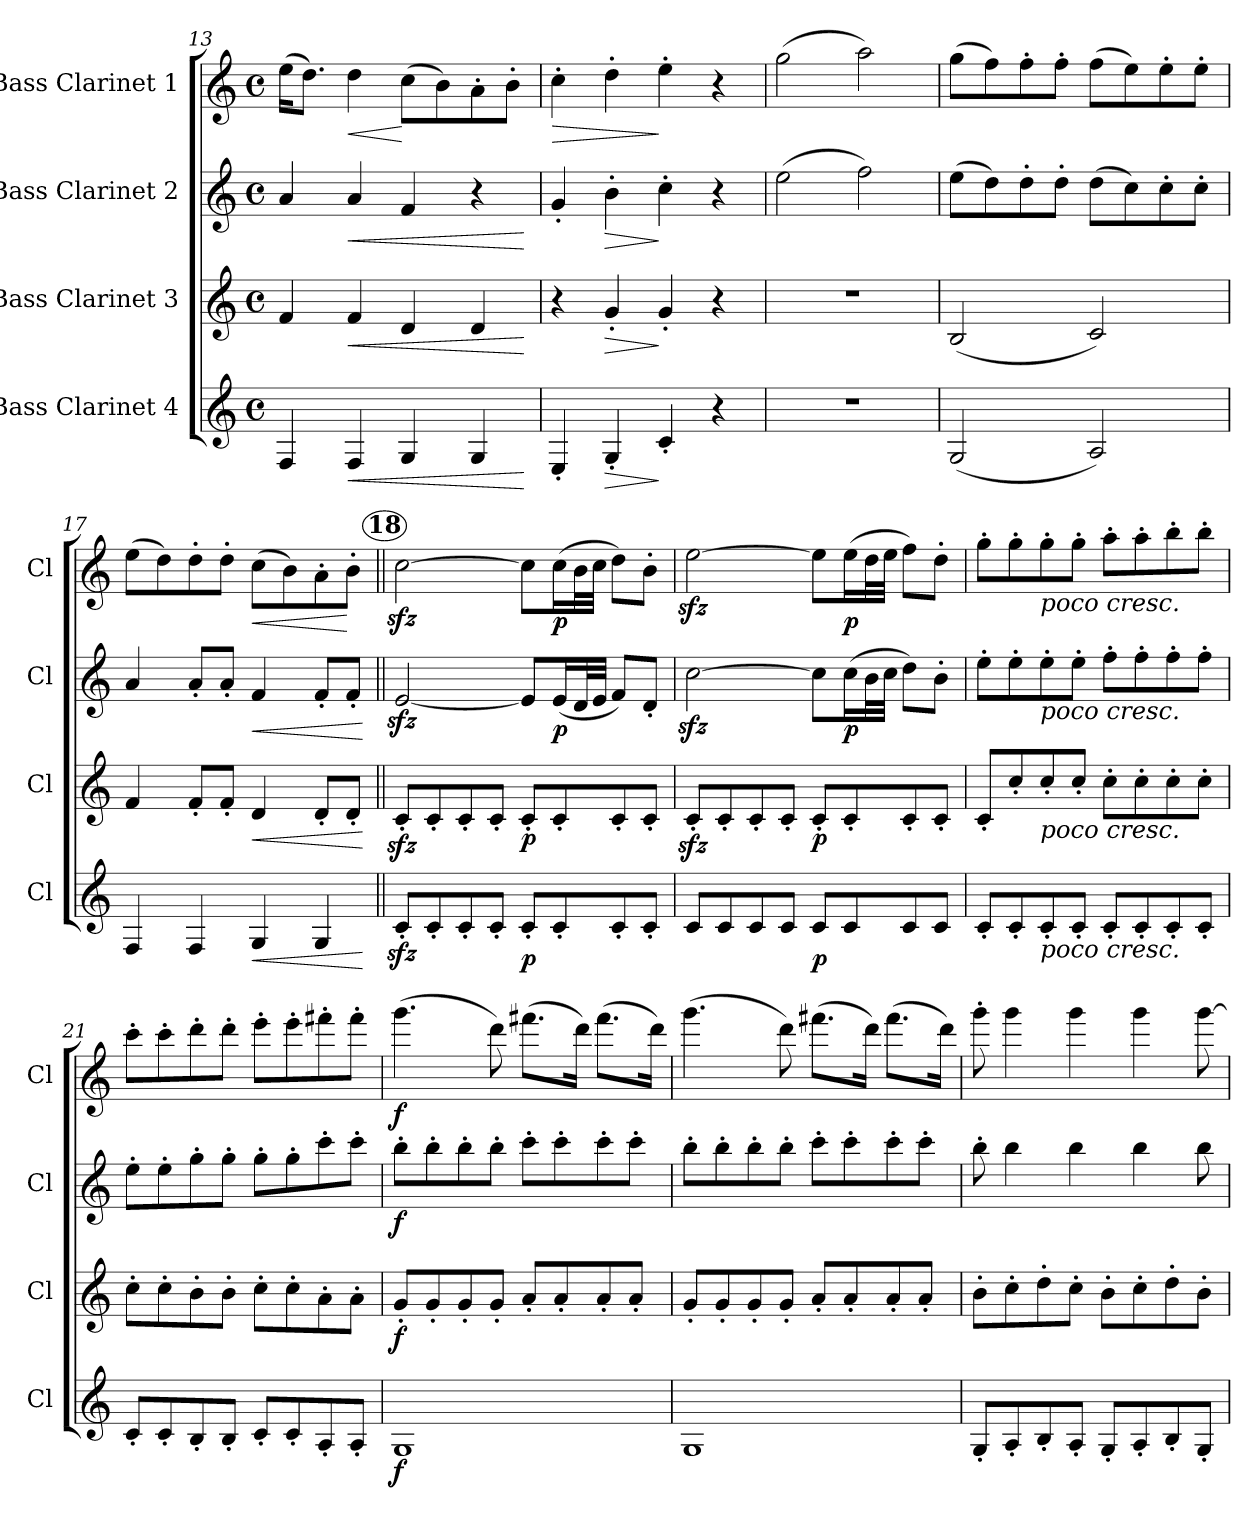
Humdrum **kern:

**kern	**dynam	**kern	**dynam	**kern	**dynam	**kern	**dynam
*part4	*part4	*part3	*part3	*part2	*part2	*part1	*part1
*staff4	*staff4	*staff3	*staff3	*staff2	*staff2	*staff1	*staff1
*I"Bass Clarinet 4	*	*I"Bass Clarinet 3	*	*I"Bass Clarinet 2	*	*I"Bass Clarinet 1	*
*I'Cl	*	*I'Cl	*	*I'Cl	*	*I'Cl	*
*clefG2	*	*clefG2	*	*clefG2	*	*clefG2	*
*ITrd1c2	*	*ITrd1c2	*	*ITrd1c2	*	*ITrd1c2	*
*k[b-e-]	*	*k[b-e-]	*	*k[b-e-]	*	*k[b-e-]	*
*B-:	*	*B-:	*	*B-:	*	*B-:	*
*M4/4	*	*M4/4	*	*M4/4	*	*M4/4	*
*met(c)	*	*met(c)	*	*met(c)	*	*met(c)	*
=13	=13	=13	=13	=13	=13	=13	=13
4E-</	.	4e-</	.	4g</	.	(>16dd\KL	.
.	.	.	.	.	.	8.cc\J)	.
!	!LO:HP:b	!	!LO:HP:b	!	!LO:HP:b	!	!LO:HP:b
4E-</	<	4e-</	<	4g</	<	4cc>\	<
4F</	.	4c</	.	4e-</	.	(>8b-\L	[
.	.	.	.	.	.	8a\)	.
4F</	.	4c</	.	4r	.	8g'>\	.
.	.	.	.	.	.	8a'>\J	.
.	[	.	[	.	[	.	.
=14	=14	=14	=14	=14	=14	=14	=14
!	!	!	!	!	!	!	!LO:HP:b
4D'</	.	4r	.	4f'</	.	4b-'>\	>
!	!LO:HP:b	!	!LO:HP:b	!	!LO:HP:b	!	!
4F'</	>	4f'</	>	4a'>\	>	4cc'>\	.
4B-'</	]	4f'</	]	4b-'>\	]	4dd'>\	]
4r	.	4r	.	4r	.	4r	.
=15	=15	=15	=15	=15	=15	=15	=15
1r	.	1r	.	(>2dd\	.	(>2ff\	.
.	.	.	.	2ee-\)	.	2gg\)	.
=16	=16	=16	=16	=16	=16	=16	=16
(<2F/	.	(<2A/	.	(>8dd\L	.	(>8ff\L	.
.	.	.	.	8cc\)	.	8ee-\)	.
.	.	.	.	8cc'>\	.	8ee-'>\	.
.	.	.	.	8cc'>\J	.	8ee-'>\J	.
2G/)	.	2B-/)	.	(>8cc\L	.	(>8ee-\L	.
.	.	.	.	8b-\)	.	8dd\)	.
.	.	.	.	8b-'>\	.	8dd'>\	.
.	.	.	.	8b-'>\J	.	8dd'>\J	.
=17	=17	=17	=17	=17	=17	=17	=17
4E-/	.	4e-/	.	4g/	.	(>8dd\L	.
.	.	.	.	.	.	8cc\)	.
4E-/	.	8e-'</L	.	8g'</L	.	8cc'>\	.
.	.	8e-'</J	.	8g'</J	.	8cc'>\J	.
!	!LO:HP:b	!	!LO:HP:b	!	!LO:HP:b	!	!LO:HP:b
4F/	<	4c/	<	4e-/	<	(>8b-\L	<
.	.	.	.	.	.	8a\)	.
4F/	.	8c'</L	.	8e-'</L	.	8g'>\	.
.	.	8c'</J	.	8e-'</J	.	8a'>\J	[
.	[	.	[	.	[	.	.
!!LO:PB:g=z
!!LO:REH:place=s1:a:B:enc=circle:fs=10.8:t=18
=18||	=18||	=18||	=18||	=18||	=18||	=18||	=18||
8B-zz<'</L	.	8B-zz<'</L	.	[2dzz</	.	[2b-zz<\	.
8B-'</	.	8B-'</	.	.	.	.	.
8B-'</	.	8B-'</	.	.	.	.	.
8B-'</J	.	8B-'</J	.	.	.	.	.
!	!LO:DY:b	!	!LO:DY:b	!	!	!	!
8B-'</L	p	8B-'</L	p	8d/L]	.	8b-\L]	.
!	!	!	!	!	!LO:DY:b	!	!LO:DY:b
8B-'</	.	8B-'</	.	(<16d/L	p	(>16b-\L	p
.	.	.	.	32c/L	.	32a\L	.
.	.	.	.	32d/JJJ	.	32b-\JJJ	.
8B-'</	.	8B-'</	.	8e-/L)	.	8cc\L)	.
8B-'</J	.	8B-'</J	.	8c'</J	.	8a'>\J	.
=19	=19	=19	=19	=19	=19	=19	=19
8B-/L	.	8B-zz<'</L	.	[2b-zz<\	.	[2ddzz<\	.
8B-/	.	8B-'</	.	.	.	.	.
8B-/	.	8B-'</	.	.	.	.	.
8B-/J	.	8B-'</J	.	.	.	.	.
!	!LO:DY:b	!	!LO:DY:b	!	!	!	!
8B-/L	p	8B-'</L	p	8b-\L]	.	8dd\L]	.
!	!	!	!	!	!LO:DY:b	!	!LO:DY:b
8B-/	.	8B-'</	.	(>16b-\L	p	(>16dd\L	p
.	.	.	.	32a\L	.	32cc\L	.
.	.	.	.	32b-\JJJ	.	32dd\JJJ	.
8B-/	.	8B-'</	.	8cc\L)	.	8ee-\L)	.
8B-/J	.	8B-'</J	.	8a'>\J	.	8cc'>\J	.
=20	=20	=20	=20	=20	=20	=20	=20
8B-'</L	.	8B-'</L	.	8dd'>\L	.	8ff'>\L	.
8B-'</	.	8b-'</	.	8dd'>\	.	8ff'>\	.
!	!	!	!	!	!	!LO:TX:b:i:t=poco cresc.	!
!	!	!	!	!LO:TX:b:i:t=poco cresc.	!	!	!
!	!	!LO:TX:b:i:t=poco cresc.	!	!	!	!	!
!LO:TX:b:i:t=poco cresc.	!	!	!	!	!	!	!
8B-'</	.	8b-'</	.	8dd'>\	.	8ff'>\	.
8B-'</J	.	8b-'</J	.	8dd'>\J	.	8ff'>\J	.
8B-'</L	.	8b-'>\L	.	8ee-'>\L	.	8gg'>\L	.
8B-'</	.	8b-'>\	.	8ee-'>\	.	8gg'>\	.
8B-'</	.	8b-'>\	.	8ee-'>\	.	8aa'>\	.
8B-'</J	.	8b-'>\J	.	8ee-'>\J	.	8aa'>\J	.
=21	=21	=21	=21	=21	=21	=21	=21
8B-'</L	.	8b-'>\L	.	8dd'>\L	.	8bb-'>\L	.
8B-'</	.	8b-'>\	.	8dd'>\	.	8bb-'>\	.
8A'</	.	8a'>\	.	8ff'>\	.	8ccc'>\	.
8A'</J	.	8a'>\J	.	8ff'>\J	.	8ccc'>\J	.
8B-'</L	.	8b-'>\L	.	8ff'>\L	.	8ddd'>\L	.
8B-'</	.	8b-'>\	.	8ff'>\	.	8ddd'>\	.
8G'</	.	8g'>\	.	8bb-'>\	.	8eeen'>\	.
8G'</J	.	8g'>\J	.	8bb-'>\J	.	8eee'>\J	.
=22	=22	=22	=22	=22	=22	=22	=22
!	!LO:DY:b	!	!LO:DY:b	!	!LO:DY:b	!	!LO:DY:b
1F	f	8f'</L	f	8aa'>\L	f	(>4.fff\	f
.	.	8f'</	.	8aa'>\	.	.	.
.	.	8f'</	.	8aa'>\	.	.	.
.	.	8f'</J	.	8aa'>\J	.	8ccc\)	.
.	.	8g'</L	.	8bb-'>\L	.	(>8.eeen\L	.
.	.	8g'</	.	8bb-'>\	.	.	.
.	.	.	.	.	.	16ccc\Jk)	.
.	.	8g'</	.	8bb-'>\	.	(>8.eee\L	.
.	.	8g'</J	.	8bb-'>\J	.	.	.
.	.	.	.	.	.	16ccc\Jk)	.
=23	=23	=23	=23	=23	=23	=23	=23
1F	.	8f'</L	.	8aa'>\L	.	(>4.fff\	.
.	.	8f'</	.	8aa'>\	.	.	.
.	.	8f'</	.	8aa'>\	.	.	.
.	.	8f'</J	.	8aa'>\J	.	8ccc\)	.
.	.	8g'</L	.	8bb-'>\L	.	(>8.eeen\L	.
.	.	8g'</	.	8bb-'>\	.	.	.
.	.	.	.	.	.	16ccc\Jk)	.
.	.	8g'</	.	8bb-'>\	.	(>8.eee\L	.
.	.	8g'</J	.	8bb-'>\J	.	.	.
.	.	.	.	.	.	16ccc\Jk)	.
!!LO:LB:g=z
=24	=24	=24	=24	=24	=24	=24	=24
8F'</L	.	8a'>\L	.	8aa'>\	.	8fff'>\	.
8G'</	.	8b-'>\	.	4aa\	.	4fff\	.
8A'</	.	8cc'>\	.	.	.	.	.
8G'</J	.	8b-'>\J	.	4aa\	.	4fff\	.
8F'</L	.	8a'>\L	.	.	.	.	.
8G'</	.	8b-'>\	.	4aa\	.	4fff\	.
8A'</	.	8cc'>\	.	.	.	.	.
8F'</J	.	8a'>\J	.	8aa\	.	[8fff\	.
=	=	=	=	=	=	=	=
*-	*-	*-	*-	*-	*-	*-	*-
